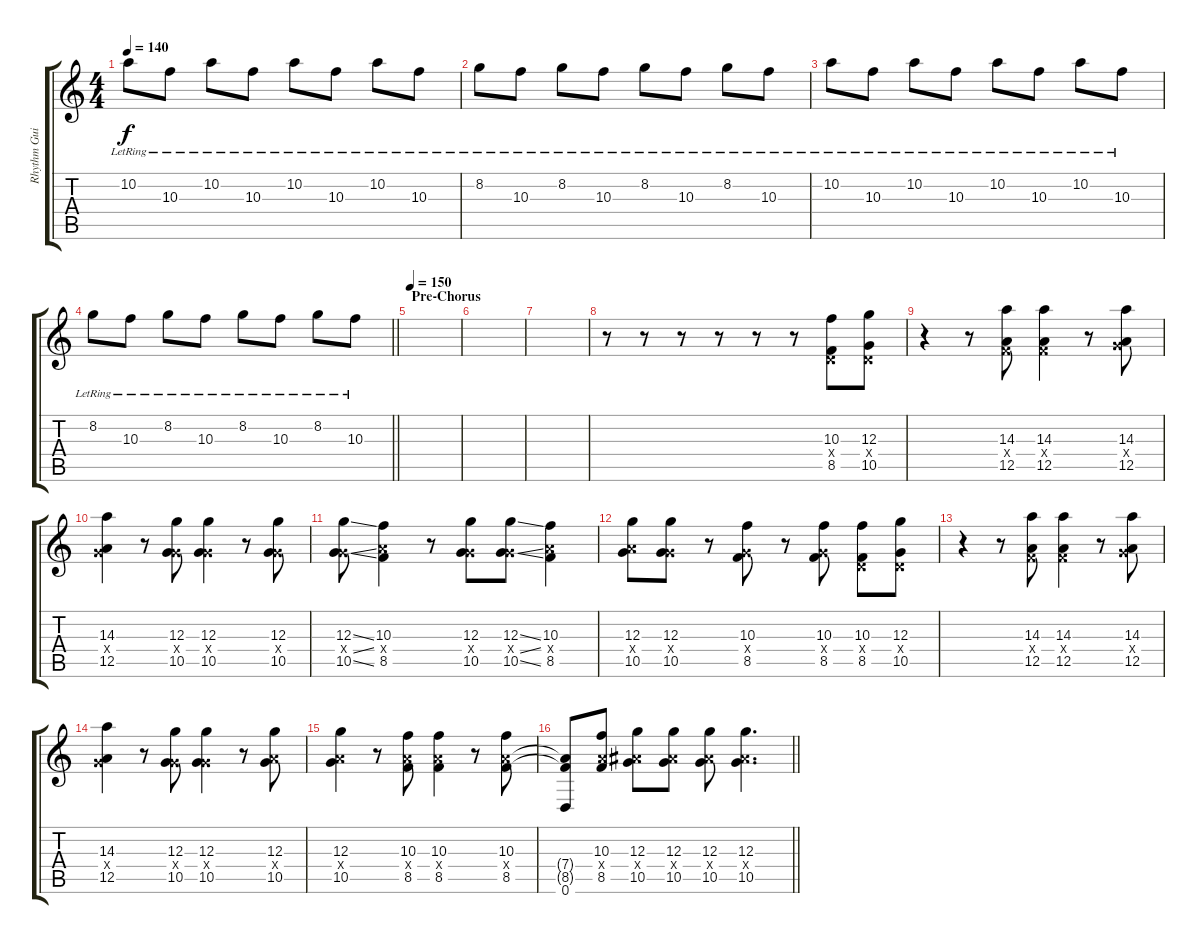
\track ("Rhythm Guitar" "Rhythm Gui") {instrument distortionguitar}
\staff {score tabs}
\tuning (E4 B3 G3 D3 A2 D2) {hide}
\ts (4 4)
\tempo 140
\clef g2
\ks c
10.2{lr}.8{dy f} 10.3{lr}.8 10.2{lr}.8 10.3{lr}.8 10.2{lr}.8 10.3{lr}.8 10.2{lr}.8 10.3{lr}.8 |
8.2{lr}.8 10.3{lr}.8 8.2{lr}.8 10.3{lr}.8 8.2{lr}.8 10.3{lr}.8 8.2{lr}.8 10.3{lr}.8 |
10.2{lr}.8 10.3{lr}.8 10.2{lr}.8 10.3{lr}.8 10.2{lr}.8 10.3{lr}.8 10.2{lr}.8 10.3{lr}.8 |
\barLineRight lightlight
8.2{lr}.8 10.3{lr}.8 8.2{lr}.8 10.3{lr}.8 8.2{lr}.8 10.3{lr}.8 8.2{lr}.8 10.3{lr}.8 |
\section ("" "Pre-Chorus")
\tempo 150
|
|
|
r.8{volume 13} r.8 r.8 r.8 r.8 r.8 (10.3 0.4{x} 8.5).8 (12.3 0.4{x} 10.5).8 |
r.4 r.8 (14.3 3.4{x} 12.5).8 (14.3 3.4{x} 12.5).4 r.8 (14.3 5.4{x} 12.5).8 |
(14.3 5.4{x} 12.5).4 r.8 (12.3 5.4{x} 10.5).8 (12.3 5.4{x} 10.5).4 r.8 (12.3 5.4{x} 10.5).8 |
(12.3{ss} 5.4{ss x} 10.5{ss}).8 (10.3 7.4{x} 8.5).4 r.8 (12.3 5.4{x} 10.5).8 (12.3{ss} 5.4{ss x} 10.5{ss}).8 (10.3 7.4{x} 8.5).4 |
(12.3 7.4{x} 10.5).8 (12.3 5.4{x} 10.5).8 r.8 (10.3 5.4{x} 8.5).8 r.8 (10.3 5.4{x} 8.5).8 (10.3 0.4{x} 8.5).8 (12.3 0.4{x} 10.5).8 |
r.4 r.8 (14.3 3.4{x} 12.5).8 (14.3 3.4{x} 12.5).4 r.8 (14.3 5.4{x} 12.5).8 |
(14.3 5.4{x} 12.5).4 r.8 (12.3 5.4{x} 10.5).8 (12.3 5.4{x} 10.5).4 r.8 (12.3 7.4{x} 10.5).8 |
(12.3 7.4{x} 10.5).4 r.8 (10.3 7.4{x} 8.5).8 (10.3 7.4{x} 8.5).4 r.8 (10.3 7.4{x} 8.5).8 |
\barLineRight lightlight
(7.4{t} 8.5{t} 0.6).8 (10.3 7.4{x} 8.5).8 (12.3 8.4{x} 10.5).8 (12.3 8.4{x} 10.5).8 (12.3 8.4{x} 10.5).8 (12.3 8.4{x} 10.5).4{d}
